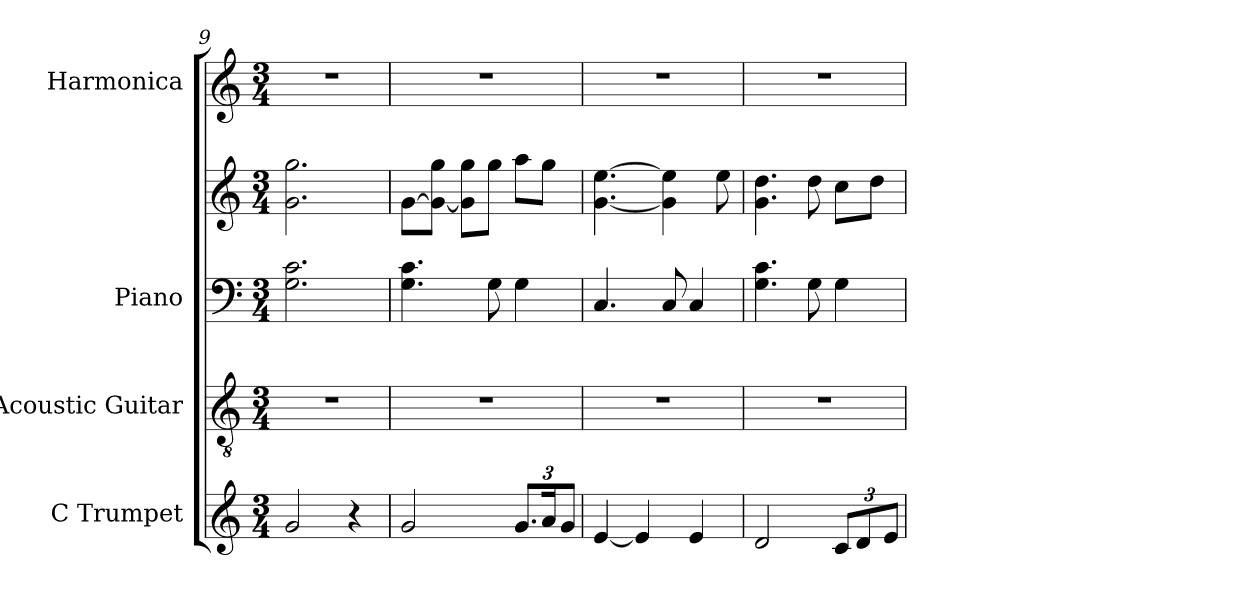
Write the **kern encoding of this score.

**kern	**kern	**kern	**kern	**kern
*part4	*part3	*part2	*part2	*part1
*staff5	*staff4	*staff3	*staff2	*staff1
*I"C Trumpet	*I"Acoustic Guitar	*I"Piano	*	*I"Harmonica
*I'C Tpt.	*I'Guit.	*I'Pno.	*	*I'Harm.
*clefG2	*clefGv2	*clefF4	*clefG2	*clefG2
*k[]	*k[]	*k[]	*k[]	*k[]
*M3/4	*M3/4	*M3/4	*M3/4	*M3/4
=9	=9	=9	=9	=9
2g/	2.r	2.G\ 2.c\	2.g\ 2.gg\	2.r
4r	.	.	.	.
=10	=10	=10	=10	=10
2g/	2.r	4.G\ 4.c\	[8g\L	2.r
.	.	.	8g\_ 8gg\J	.
.	.	.	8g\] 8gg\L	.
.	.	8G\	8gg\J	.
*Xbrackettup	*	*	*	*
12.g/L	.	4G\	8aa\L	.
24a/K	.	.	8gg\J	.
12g/J	.	.	.	.
!!LO:LB:g=z
=11	=11	=11	=11	=11
[4e/	2.r	4.C/	[4.g\ [4.ee\	2.r
4e/]	.	.	.	.
.	.	8C/	4g\] 4ee\]	.
4e/	.	4C/	.	.
.	.	.	8ee\	.
=12	=12	=12	=12	=12
2d/	2.r	4.G\ 4.c\	4.g\ 4.dd\	2.r
.	.	8G\	8dd\	.
12c/L	.	4G\	8cc\L	.
12d/	.	.	.	.
.	.	.	8dd\J	.
12e/J	.	.	.	.
=	=	=	=	=
*-	*-	*-	*-	*-
